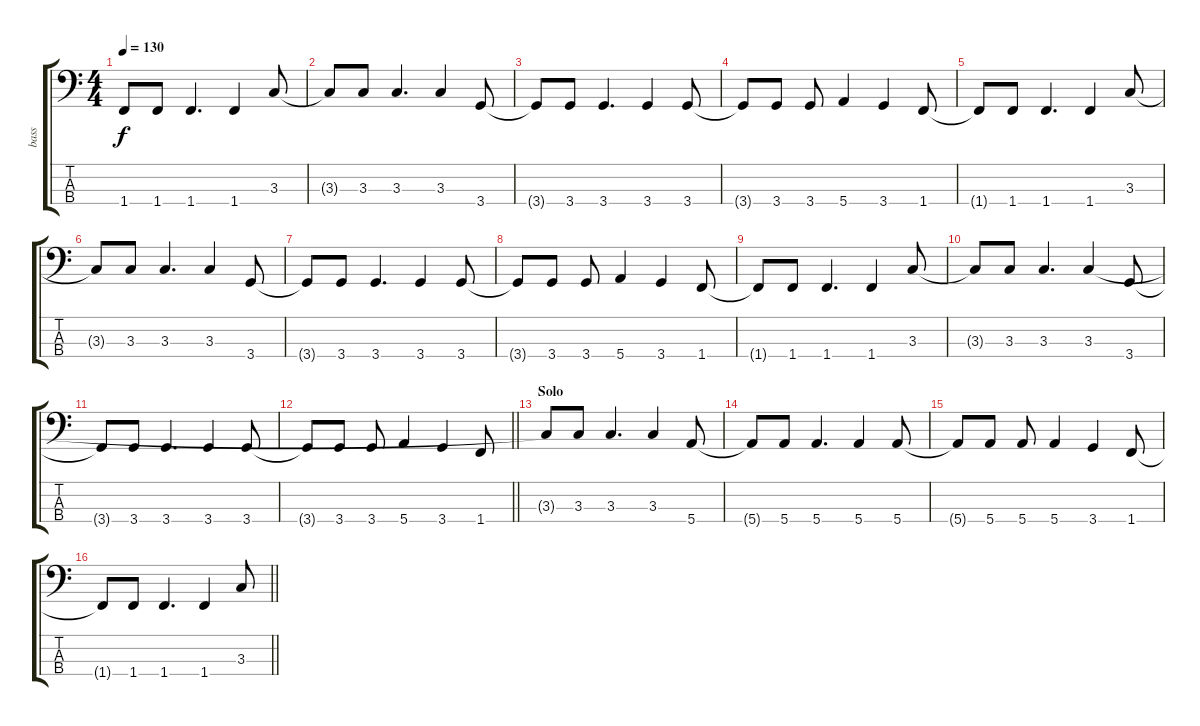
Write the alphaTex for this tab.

\track ("bass" "bass") {instrument electricbassfinger}
\staff {score tabs}
\tuning (G2 D2 A1 E1) {hide}
\ts (4 4)
\tempo 130
\clef f4
\ks c
1.4{t}.8{dy f} 1.4.8 1.4.4{d} 1.4.4 3.3.8 |
3.3{t}.8 3.3.8 3.3.4{d} 3.3.4 3.4.8 |
3.4{t}.8 3.4.8 3.4.4{d} 3.4.4 3.4.8 |
3.4{t}.8 3.4.8 3.4.8 5.4.4 3.4.4 1.4.8 |
1.4{t}.8 1.4.8 1.4.4{d} 1.4.4 3.3.8 |
3.3{t}.8 3.3.8 3.3.4{d} 3.3.4 3.4.8 |
3.4{t}.8 3.4.8 3.4.4{d} 3.4.4 3.4.8 |
3.4{t}.8 3.4.8 3.4.8 5.4.4 3.4.4 1.4.8 |
1.4{t}.8 1.4.8 1.4.4{d} 1.4.4 3.3.8 |
3.3{t}.8 3.3.8 3.3.4{d} 3.3.4 3.4.8 |
3.4{t}.8 3.4.8 3.4.4{d} 3.4.4 3.4.8 |
\barLineRight lightlight
3.4{t}.8 3.4.8 3.4.8 5.4.4 3.4.4 1.4.8 |
\section ("" "Solo")
3.3{t}.8 3.3.8 3.3.4{d} 3.3.4 5.4.8 |
5.4{t}.8 5.4.8 5.4.4{d} 5.4.4 5.4.8 |
5.4{t}.8 5.4.8 5.4.8 5.4.4 3.4.4 1.4.8 |
\barLineRight lightlight
1.4{t}.8 1.4.8 1.4.4{d} 1.4.4 3.3.8
